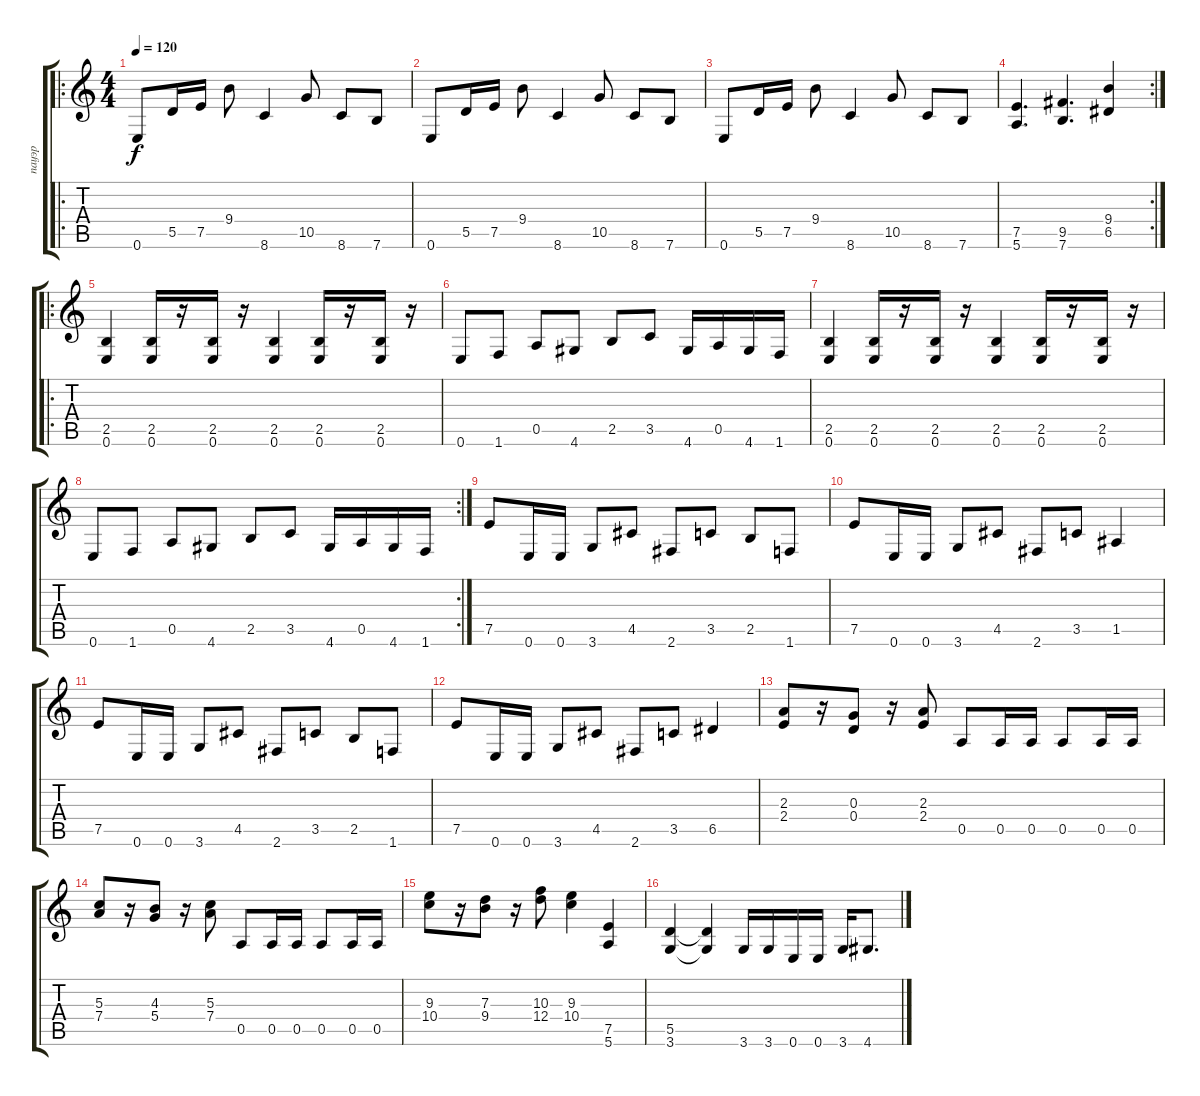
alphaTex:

\track ("пауэр" "пауэр") {instrument distortionguitar}
\staff {score tabs}
\tuning (E4 B3 G3 D3 A2 E2) {hide}
\ro
\ts (4 4)
\tempo 120
\clef g2
\ks c
0.6.8{dy f} 5.5.16 7.5.16 9.4.8 8.6.4 10.5.8 8.6.8 7.6.8 |
0.6.8 5.5.16 7.5.16 9.4.8 8.6.4 10.5.8 8.6.8 7.6.8 |
0.6.8 5.5.16 7.5.16 9.4.8 8.6.4 10.5.8 8.6.8 7.6.8 |
\rc 2
(7.5 5.6).4{d} (9.5 7.6).4{d} (9.4 6.5).4 |
\ro
(2.5 0.6).4 (2.5 0.6).16 r.16 (2.5 0.6).16 r.16 (2.5 0.6).4 (2.5 0.6).16 r.16 (2.5 0.6).16 r.16 |
0.6.8 1.6.8 0.5.8 4.6.8 2.5.8 3.5.8 4.6.16 0.5.16 4.6.16 1.6.16 |
(2.5 0.6).4 (2.5 0.6).16 r.16 (2.5 0.6).16 r.16 (2.5 0.6).4 (2.5 0.6).16 r.16 (2.5 0.6).16 r.16 |
\rc 2
0.6.8 1.6.8 0.5.8 4.6.8 2.5.8 3.5.8 4.6.16 0.5.16 4.6.16 1.6.16 |
7.5.8 0.6.16 0.6.16 3.6.8 4.5.8 2.6.8 3.5.8 2.5.8 1.6.8 |
7.5.8 0.6.16 0.6.16 3.6.8 4.5.8 2.6.8 3.5.8 1.5.4 |
7.5.8 0.6.16 0.6.16 3.6.8 4.5.8 2.6.8 3.5.8 2.5.8 1.6.8 |
7.5.8 0.6.16 0.6.16 3.6.8 4.5.8 2.6.8 3.5.8 6.5.4 |
(2.3 2.4).8 r.16 (0.3 0.4).8 r.16 (2.3 2.4).8 0.5.8 0.5.16 0.5.16 0.5.8 0.5.16 0.5.16 |
(5.3 7.4).8 r.16 (4.3 5.4).8 r.16 (5.3 7.4).8 0.5.8 0.5.16 0.5.16 0.5.8 0.5.16 0.5.16 |
(9.3 10.4).8 r.16 (7.3 9.4).8 r.16 (10.3 12.4).8 (9.3 10.4).4 (7.5 5.6).4 |
(5.5 3.6).4 (5.5{t} 3.6{t}).4 3.6.16 3.6.16 0.6.16 0.6.16 3.6.16 4.6.8{d}
